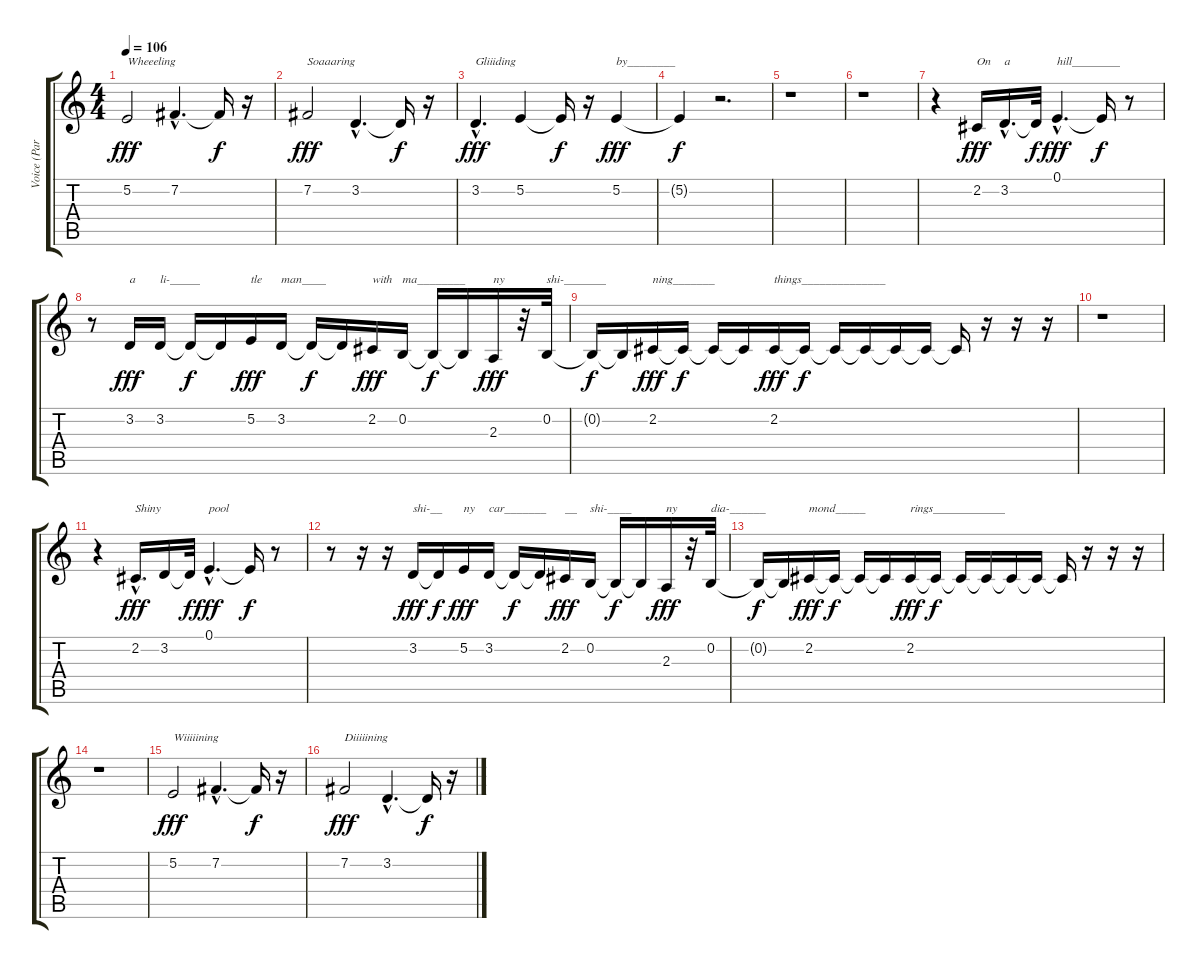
\track ("Voice (Part I)" "Voice (Par") {instrument synthvoice}
\staff {score tabs}
\tuning (E4 B3 G3 D3 A2 E2) {hide}
\ts (4 4)
\tempo 106
\clef g2
\ks c
5.2.2{txt "Wheeeling" dy fff} 7.2{hac}.4{d} 7.2{t}.16{dy f} r.16 |
7.2.2{txt "Soaaaring" dy fff} 3.2{hac}.4{d} 3.2{t}.16{dy f} r.16 |
3.2{hac}.4{d txt "Gliiiding" dy fff} 5.2.4 5.2{t}.16{dy f} r.16 5.2.4{txt "by________" dy fff} |
5.2{t}.4{dy f} r.2{d} |
r.1 |
r.1 |
r.4 2.2.16{txt "On" dy fff} 3.2{hac}.16{d txt "a"} 3.2{t}.32{dy f} 0.1{hac}.4{d txt "hill________" dy fff} 0.1{t}.16{dy f} r.8 |
r.8 3.2.16{txt "a" dy fff} 3.2.16{txt "li-_____"} 3.2{t}.16{dy f} 3.2{t}.16 5.2.16{txt "tle" dy fff} 3.2.16{txt "man____"} 3.2{t}.16{dy f} 3.2{t}.16 2.2.16{txt "with" dy fff} 0.2.16{txt "ma________"} 0.2{t}.16{dy f} 0.2{t}.16 2.3.16{txt "ny" dy fff} r.32 0.2.32{txt "shi-_______"} |
0.2{t}.16{dy f} 0.2{t}.16 2.2.16{txt "ning_______" dy fff} 2.2{t}.16{dy f} 2.2{t}.16 2.2{t}.16 2.2.16{txt "things______________" dy fff} 2.2{t}.16{dy f} 2.2{t}.16 2.2{t}.16 2.2{t}.16 2.2{t}.16 2.2{t}.16 r.16 r.16 r.16 |
r.1 |
r.4 2.2{hac}.16{d txt "Shiny" dy fff} 3.2.16 3.2{t}.32{dy f} 0.1{hac}.4{d txt "pool" dy fff} 0.1{t}.16{dy f} r.8 |
r.8 r.16 r.16 3.2.16{txt "shi-__" dy fff} 3.2{t}.16{dy f} 5.2.16{txt "ny" dy fff} 3.2.16{txt "car_______"} 3.2{t}.16{dy f} 3.2{t}.16 2.2.16{txt "__" dy fff} 0.2.16{txt "shi-____"} 0.2{t}.16{dy f} 0.2{t}.16 2.3.16{txt "ny" dy fff} r.32 0.2.32{txt "dia-______"} |
0.2{t}.16{dy f} 0.2{t}.16 2.2.16{txt "mond_____" dy fff} 2.2{t}.16{dy f} 2.2{t}.16 2.2{t}.16 2.2.16{txt "rings____________" dy fff} 2.2{t}.16{dy f} 2.2{t}.16 2.2{t}.16 2.2{t}.16 2.2{t}.16 2.2{t}.16 r.16 r.16 r.16 |
r.1 |
5.2.2{txt "Wiiiiining" dy fff} 7.2{hac}.4{d} 7.2{t}.16{dy f} r.16 |
7.2.2{txt "Diiiiining" dy fff} 3.2{hac}.4{d} 3.2{t}.16{dy f} r.16
